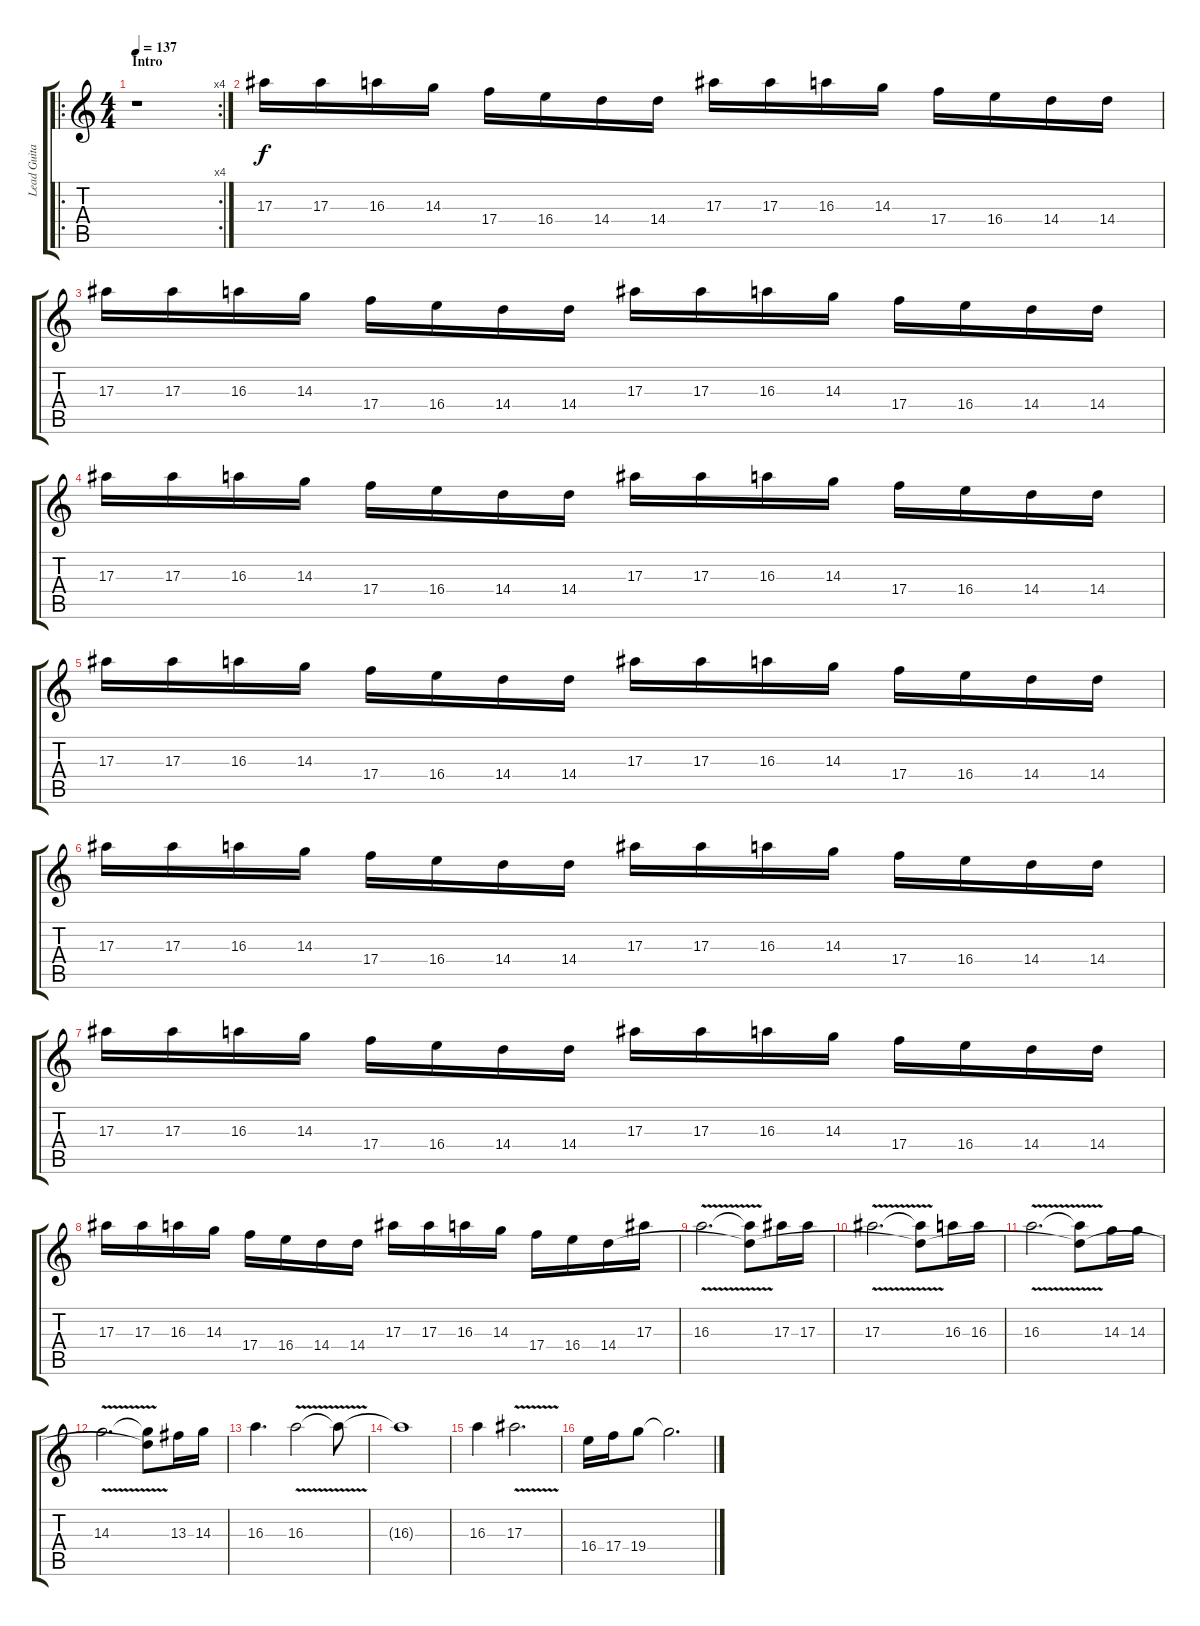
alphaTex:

\track ("Lead Guitar" "Lead Guita") {instrument overdrivenguitar}
\staff {score tabs}
\tuning (D4 A3 F3 C3 G2 D2) {hide}
\ro
\rc 4
\ts (4 4)
\section ("" "Intro")
\tempo 137
\clef g2
\ks c
r.1{dy f instrument overdrivenguitar} |
17.3.16 17.3.16 16.3.16 14.3.16 17.4.16 16.4.16 14.4.16 14.4.16 17.3.16 17.3.16 16.3.16 14.3.16 17.4.16 16.4.16 14.4.16 14.4.16 |
17.3.16 17.3.16 16.3.16 14.3.16 17.4.16 16.4.16 14.4.16 14.4.16 17.3.16 17.3.16 16.3.16 14.3.16 17.4.16 16.4.16 14.4.16 14.4.16 |
17.3.16 17.3.16 16.3.16 14.3.16 17.4.16 16.4.16 14.4.16 14.4.16 17.3.16 17.3.16 16.3.16 14.3.16 17.4.16 16.4.16 14.4.16 14.4.16 |
17.3.16 17.3.16 16.3.16 14.3.16 17.4.16 16.4.16 14.4.16 14.4.16 17.3.16 17.3.16 16.3.16 14.3.16 17.4.16 16.4.16 14.4.16 14.4.16 |
17.3.16 17.3.16 16.3.16 14.3.16 17.4.16 16.4.16 14.4.16 14.4.16 17.3.16 17.3.16 16.3.16 14.3.16 17.4.16 16.4.16 14.4.16 14.4.16 |
17.3.16 17.3.16 16.3.16 14.3.16 17.4.16 16.4.16 14.4.16 14.4.16 17.3.16 17.3.16 16.3.16 14.3.16 17.4.16 16.4.16 14.4.16 14.4.16 |
17.3.16 17.3.16 16.3.16 14.3.16 17.4.16 16.4.16 14.4.16 14.4.16 17.3.16 17.3.16 16.3.16 14.3.16 17.4.16 16.4.16 14.4.16 17.3.16 |
16.3{v}.2{d} (16.3{t} 14.4{t}).8 17.3.16 17.3.16 |
17.3{v}.2{d} (17.3{t} 14.4{t}).8 16.3.16 16.3.16 |
16.3{v}.2{d} (16.3{t} 14.4{t}).8 14.3.16 14.3.16 |
14.3{v}.2{d} (14.3{t} 14.4{t}).8 13.3.16 14.3.16 |
16.3.4{d} 16.3{v}.2 16.3{t}.8 |
16.3{t}.1 |
16.3.4 17.3{v}.2{d} |
16.4.16 17.4.16 19.4.8 19.4{t}.2{d}
